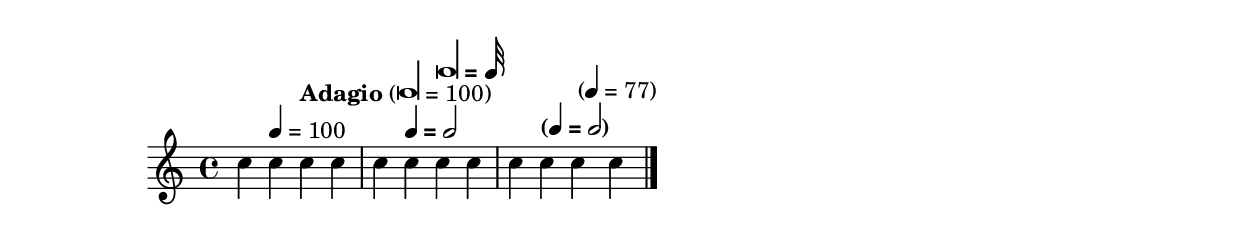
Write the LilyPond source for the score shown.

\version "2.18.2" 
\version "2.18.2" 
ponestaffone = \new Staff{\autoBeamOff % measure 1
\clef treble \key c \major \time 4/4 c''4 \tempo 4=100 c''4 \tempo "Adagio" \longa=100 c''4 c''4  | 

 % measure 2
c''4 \tempo \markup {
	\concat {
		
			\smaller \general-align #Y #DOWN \note #"4" #1
				" = "
				\smaller \general-align #Y #DOWN \note #"2" #1
		
	}
} c''4 \tempo \markup {
	\concat {
		
			\smaller \general-align #Y #DOWN \note #"longa" #1
				" = "
				\smaller \general-align #Y #DOWN \note #"32" #1
		
	}
} c''4 c''4  | 

 % measure 3
c''4 \tempo \markup {
	\concat {
		(
			\smaller \general-align #Y #DOWN \note #"4" #1
				" = "
				\smaller \general-align #Y #DOWN \note #"2" #1
		)
	}
} c''4 \tempo "" 4=77 c''4 c''4  \bar "|."

 }

<<\ponestaffone>>